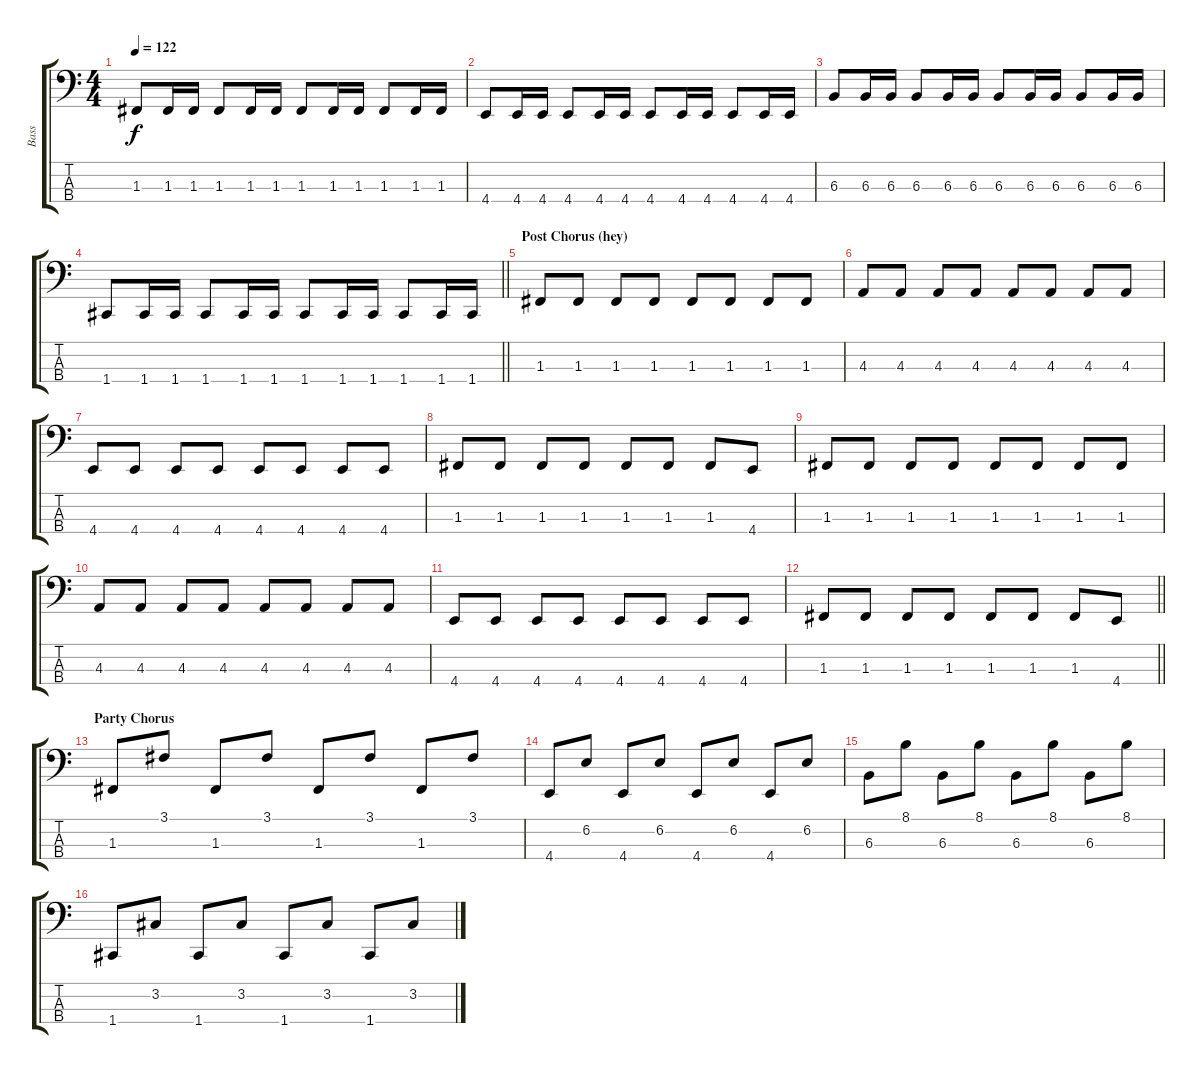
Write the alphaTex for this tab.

\track ("Bass" "Bass") {instrument electricbasspick}
\staff {score tabs}
\tuning (Eb2 Bb1 F1 C1) {hide}
\ts (4 4)
\tempo 122
\clef f4
\ks c
1.3.8{dy f} 1.3.16 1.3.16 1.3.8 1.3.16 1.3.16 1.3.8 1.3.16 1.3.16 1.3.8 1.3.16 1.3.16 |
4.4.8 4.4.16 4.4.16 4.4.8 4.4.16 4.4.16 4.4.8 4.4.16 4.4.16 4.4.8 4.4.16 4.4.16 |
6.3.8 6.3.16 6.3.16 6.3.8 6.3.16 6.3.16 6.3.8 6.3.16 6.3.16 6.3.8 6.3.16 6.3.16 |
\barLineRight lightlight
1.4.8 1.4.16 1.4.16 1.4.8 1.4.16 1.4.16 1.4.8 1.4.16 1.4.16 1.4.8 1.4.16 1.4.16 |
\section ("" "Post Chorus (hey)")
1.3.8 1.3.8 1.3.8 1.3.8 1.3.8 1.3.8 1.3.8 1.3.8 |
4.3.8 4.3.8 4.3.8 4.3.8 4.3.8 4.3.8 4.3.8 4.3.8 |
4.4.8 4.4.8 4.4.8 4.4.8 4.4.8 4.4.8 4.4.8 4.4.8 |
1.3.8 1.3.8 1.3.8 1.3.8 1.3.8 1.3.8 1.3.8 4.4.8 |
1.3.8 1.3.8 1.3.8 1.3.8 1.3.8 1.3.8 1.3.8 1.3.8 |
4.3.8 4.3.8 4.3.8 4.3.8 4.3.8 4.3.8 4.3.8 4.3.8 |
4.4.8 4.4.8 4.4.8 4.4.8 4.4.8 4.4.8 4.4.8 4.4.8 |
\barLineRight lightlight
1.3.8 1.3.8 1.3.8 1.3.8 1.3.8 1.3.8 1.3.8 4.4.8 |
\section ("" "Party Chorus")
1.3.8 3.1.8 1.3.8 3.1.8 1.3.8 3.1.8 1.3.8 3.1.8 |
4.4.8 6.2.8 4.4.8 6.2.8 4.4.8 6.2.8 4.4.8 6.2.8 |
6.3.8 8.1.8 6.3.8 8.1.8 6.3.8 8.1.8 6.3.8 8.1.8 |
1.4.8 3.2.8 1.4.8 3.2.8 1.4.8 3.2.8 1.4.8 3.2.8
